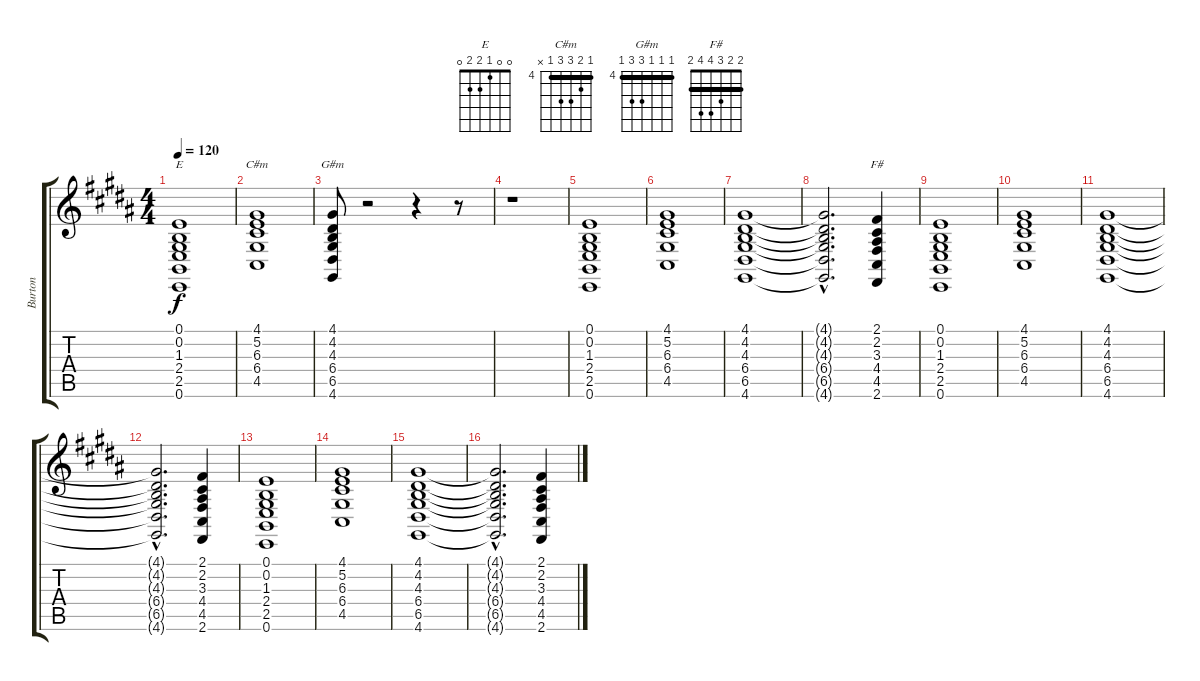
\track ("Burton" "Burton") {instrument synthstrings1}
\staff {score tabs}
\tuning (E4 B3 G3 D3 A2 E2) {hide}
\chord ("E" 0 0 1 2 2 0)
\chord ("C#m" 4 5 6 6 4 x) {firstfret 4 barre 4}
\chord ("G#m" 4 4 4 6 6 4) {firstfret 4 barre 4}
\chord ("F#" 2 2 3 4 4 2) {barre 2}
\ts (4 4)
\tempo 120
\clef g2
\ks b
(0.1 0.2 1.3 2.4 2.5 0.6).1{ch "E" dy f} |
(4.1 5.2 6.3 6.4 4.5).1{ch "C#m"} |
(4.1 4.2 4.3 6.4 6.5 4.6).8{ch "G#m"} r.2 r.4 r.8 |
r.1 |
(0.1 0.2 1.3 2.4 2.5 0.6).1{volume 13} |
(4.1 5.2 6.3 6.4 4.5).1 |
(4.1 4.2 4.3 6.4 6.5 4.6).1 |
(4.1{hac t} 4.2{hac t} 4.3{hac t} 6.4{hac t} 6.5{hac t} 4.6{hac t}).2{d} (2.1 2.2 3.3 4.4 4.5 2.6).4{ch "F#"} |
(0.1 0.2 1.3 2.4 2.5 0.6).1{volume 14} |
(4.1 5.2 6.3 6.4 4.5).1 |
(4.1 4.2 4.3 6.4 6.5 4.6).1 |
(4.1{hac t} 4.2{hac t} 4.3{hac t} 6.4{hac t} 6.5{hac t} 4.6{hac t}).2{d} (2.1 2.2 3.3 4.4 4.5 2.6).4 |
(0.1 0.2 1.3 2.4 2.5 0.6).1{volume 14} |
(4.1 5.2 6.3 6.4 4.5).1 |
(4.1 4.2 4.3 6.4 6.5 4.6).1 |
(4.1{hac t} 4.2{hac t} 4.3{hac t} 6.4{hac t} 6.5{hac t} 4.6{hac t}).2{d} (2.1 2.2 3.3 4.4 4.5 2.6).4
